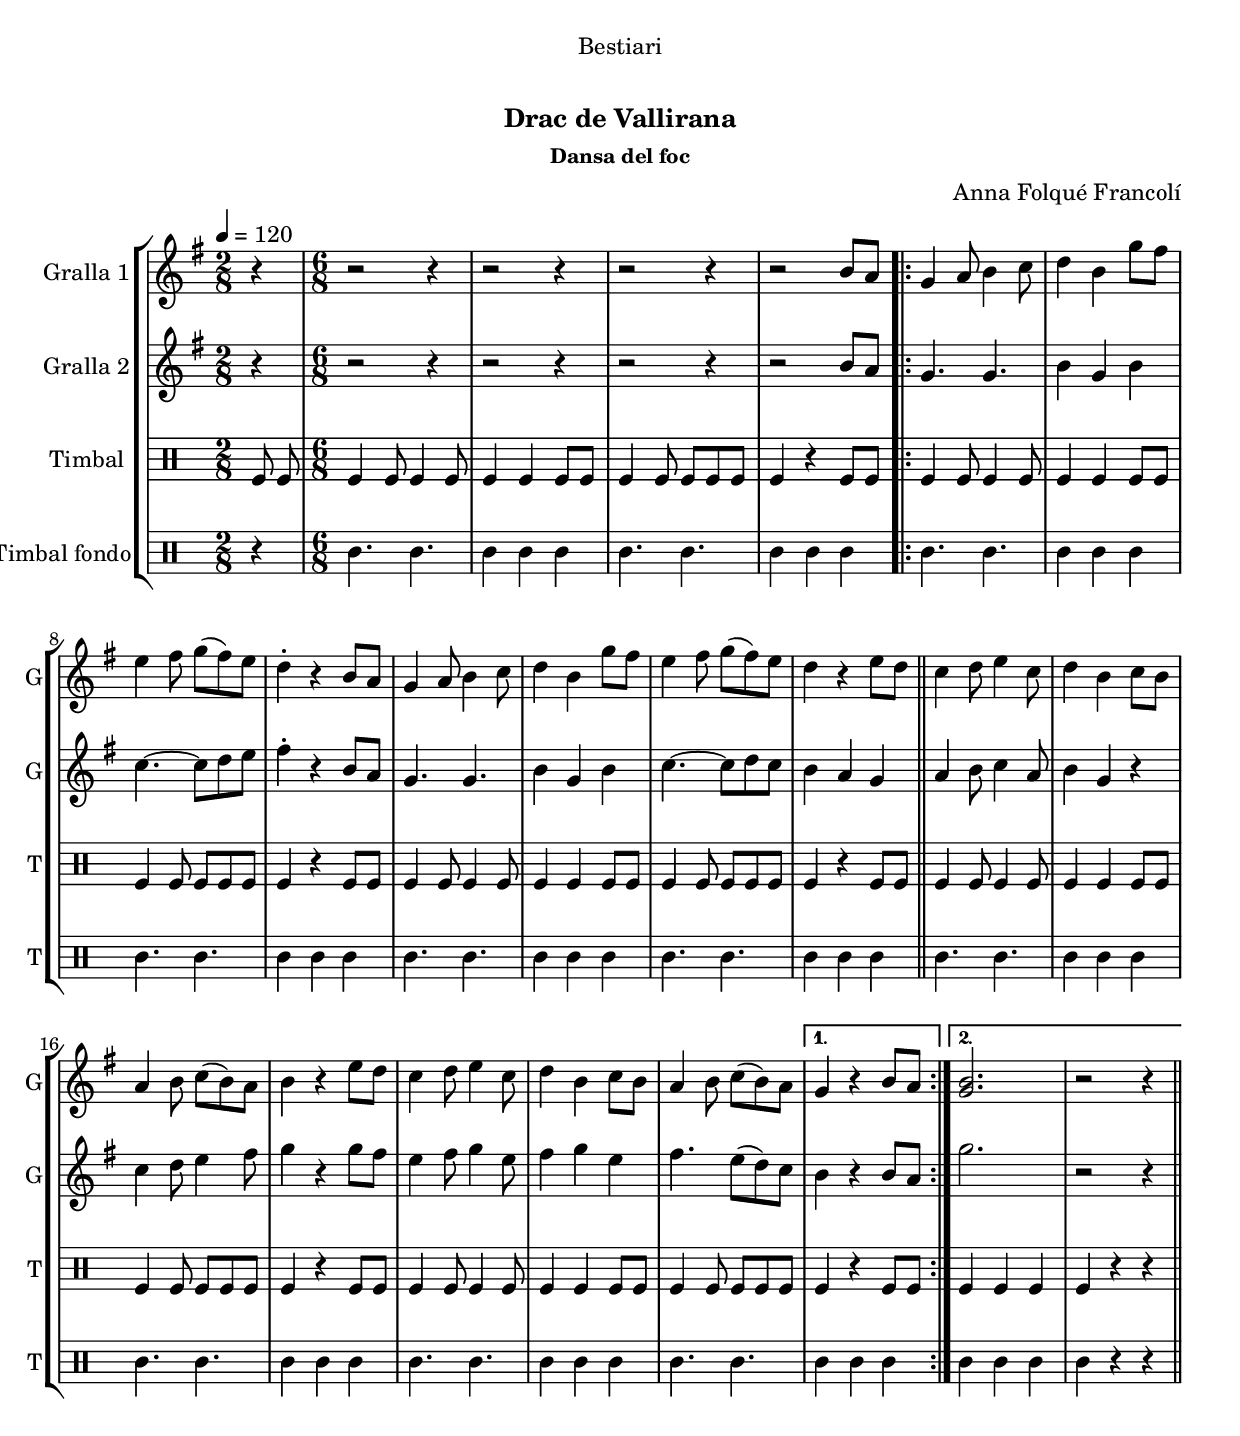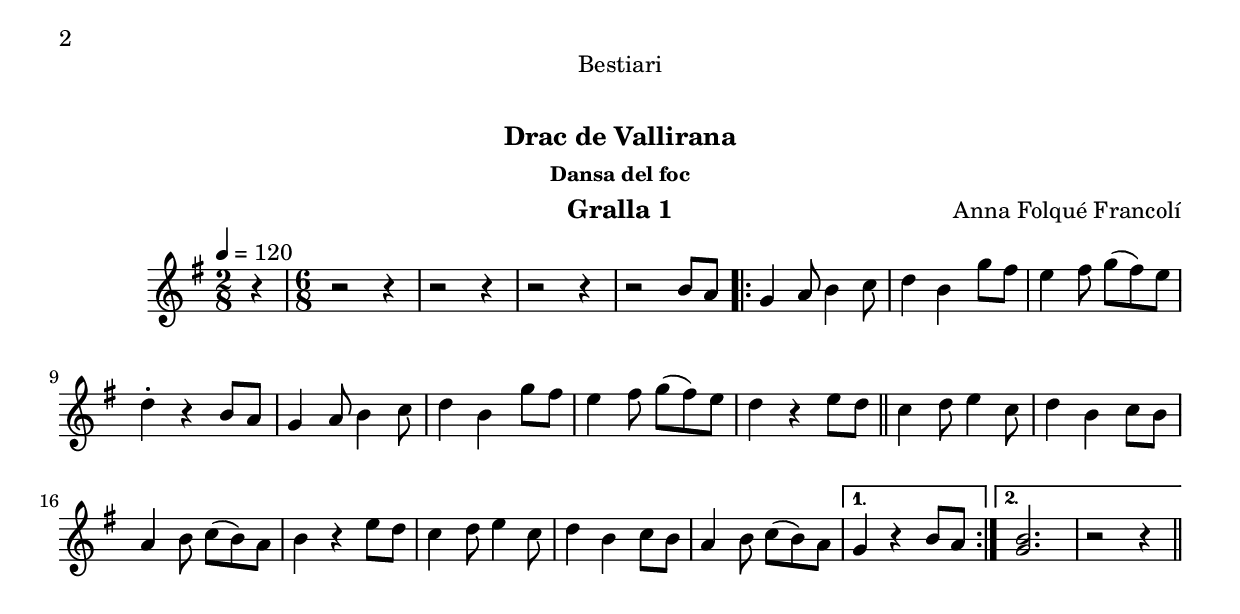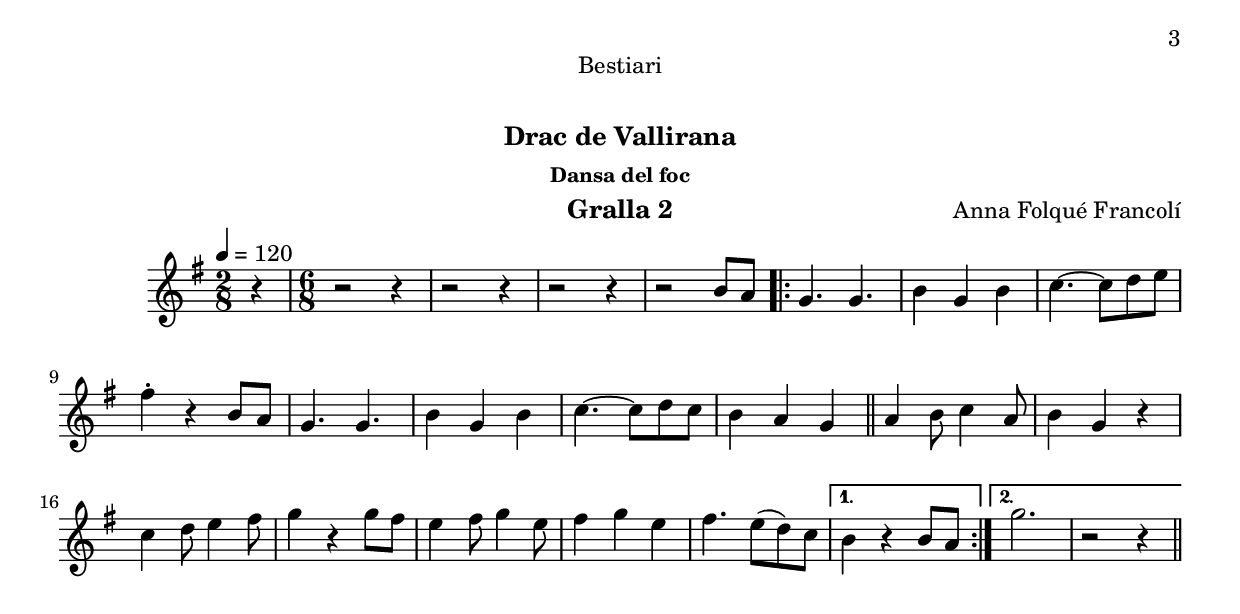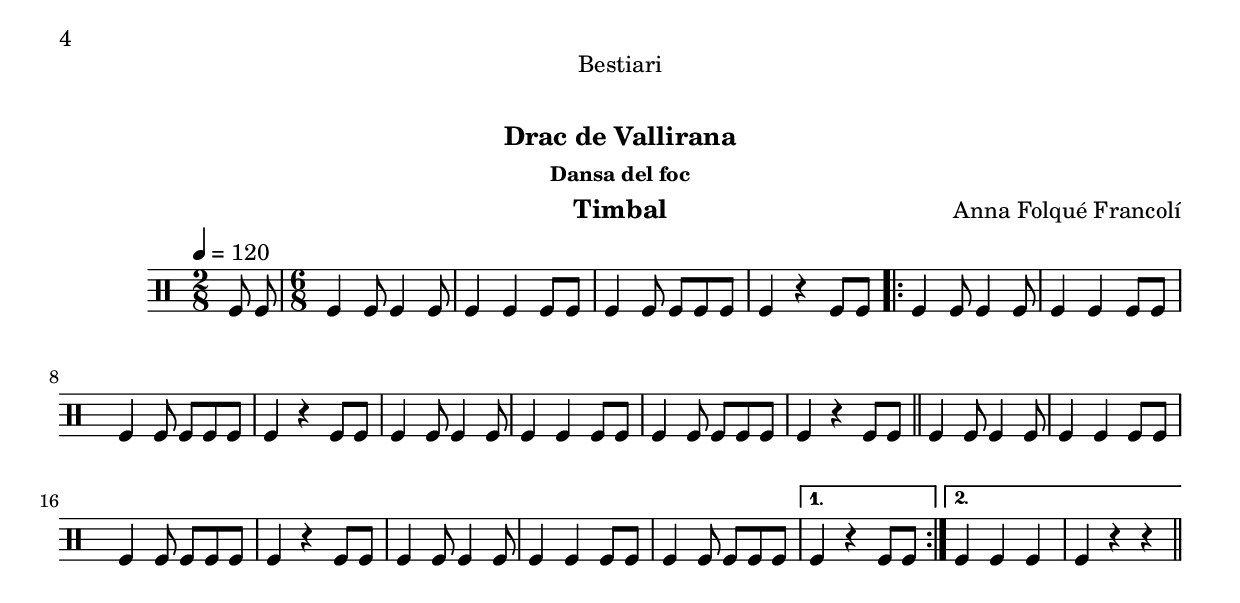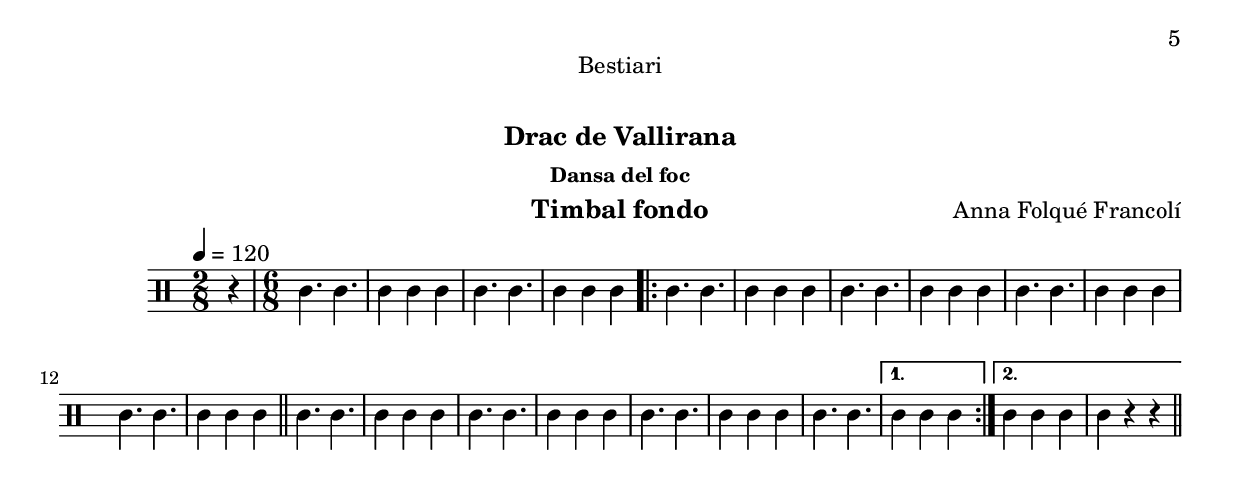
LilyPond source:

\version "2.22.1"

\header {
  dedication="Bestiari"
  title="   "
  subtitle="Drac de Vallirana"
  subsubtitle="Dansa del foc"
  poet="   "
  meter=""
  piece=""
  composer="Anna Folqué Francolí"
  arranger=""
  opus=""
  instrument=""
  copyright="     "
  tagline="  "
}

liniaroAa =
\relative b'
{
  \tempo 4=120
  \clef treble
  \key g \major
  \time 2/8
  r4  |
  \time 6/8   r2 r4  |
  r2 r4  |
  r2 r4  |
  %05
  r2 b8 a  |
  \repeat volta 2 { g4 a8 b4 c8  |
  d4 b g'8 fis  |
  e4 fis8 g ( fis ) e  |
  d4-. r b8 a  |
  %10
  g4 a8 b4 c8  |
  d4 b g'8 fis  |
  e4 fis8 g ( fis ) e  |
  d4 r e8 d  \bar "||"
  c4 d8 e4 c8  |
  %15
  d4 b c8 b  |
  a4 b8 c ( b ) a  |
  b4 r e8 d  |
  c4 d8 e4 c8  |
  d4 b c8 b  |
  %20
  a4 b8 c ( b ) a }
  \alternative { { g4 r b8 a }
  { <g b>2.  |
  r2 r4 } } \bar "||"
}

liniaroAb =
\relative b'
{
  \tempo 4=120
  \clef treble
  \key g \major
  \time 2/8
  r4  |
  \time 6/8   r2 r4  |
  r2 r4  |
  r2 r4  |
  %05
  r2 b8 a  |
  \repeat volta 2 { g4. g  |
  b4 g b  |
  c4. ~ c8 d e  |
  fis4-. r b,8 a  |
  %10
  g4. g  |
  b4 g b  |
  c4. ~ c8 d c  |
  b4 a g  \bar "||"
  a4 b8 c4 a8  |
  %15
  b4 g r  |
  c4 d8 e4 fis8  |
  g4 r g8 fis  |
  e4 fis8 g4 e8  |
  fis4 g e  |
  %20
  fis4. e8 ( d ) c }
  \alternative { { b4 r b8 a }
  { g'2.  |
  r2 r4 } } \bar "||"
}

liniaroAc =
\drummode
{
  \tempo 4=120
  \time 2/8
  tomfl8 tomfl  |
  \time 6/8   tomfl4 tomfl8 tomfl4 tomfl8  |
  tomfl4 tomfl tomfl8 tomfl  |
  tomfl4 tomfl8 tomfl tomfl tomfl  |
  %05
  tomfl4 r tomfl8 tomfl  |
  \repeat volta 2 { tomfl4 tomfl8 tomfl4 tomfl8  |
  tomfl4 tomfl tomfl8 tomfl  |
  tomfl4 tomfl8 tomfl tomfl tomfl  |
  tomfl4 r tomfl8 tomfl  |
  %10
  tomfl4 tomfl8 tomfl4 tomfl8  |
  tomfl4 tomfl tomfl8 tomfl  |
  tomfl4 tomfl8 tomfl tomfl tomfl  |
  tomfl4 r tomfl8 tomfl  \bar "||"
  tomfl4 tomfl8 tomfl4 tomfl8  |
  %15
  tomfl4 tomfl tomfl8 tomfl  |
  tomfl4 tomfl8 tomfl tomfl tomfl  |
  tomfl4 r tomfl8 tomfl  |
  tomfl4 tomfl8 tomfl4 tomfl8  |
  tomfl4 tomfl tomfl8 tomfl  |
  %20
  tomfl4 tomfl8 tomfl tomfl tomfl }
  \alternative { { tomfl4 r tomfl8 tomfl }
  { tomfl4 tomfl tomfl  |
  tomfl4 r r } } \bar "||"
}

liniaroAd =
\drummode
{
  \tempo 4=120
  \time 2/8
  r4  |
  \time 6/8   tomml4. tomml  |
  tomml4 tomml tomml  |
  tomml4. tomml  |
  %05
  tomml4 tomml tomml  |
  \repeat volta 2 { tomml4. tomml  |
  tomml4 tomml tomml  |
  tomml4. tomml  |
  tomml4 tomml tomml  |
  %10
  tomml4. tomml  |
  tomml4 tomml tomml  |
  tomml4. tomml  |
  tomml4 tomml tomml  \bar "||"
  tomml4. tomml  |
  %15
  tomml4 tomml tomml  |
  tomml4. tomml  |
  tomml4 tomml tomml  |
  tomml4. tomml  |
  tomml4 tomml tomml  |
  %20
  tomml4. tomml }
  \alternative { { tomml4 tomml tomml }
  { tomml4 tomml tomml  |
  tomml4 r r } } \bar "||"
}

\bookpart {
  \score {
    \new StaffGroup {
      \override Score.RehearsalMark #'self-alignment-X = #LEFT
      <<
        \new Staff \with {instrumentName = #"Gralla 1" shortInstrumentName = #"G"} \liniaroAa
        \new Staff \with {instrumentName = #"Gralla 2" shortInstrumentName = #"G"} \liniaroAb
        \new DrumStaff \with {instrumentName = #"Timbal" shortInstrumentName = #"T"} \liniaroAc
        \new DrumStaff \with {instrumentName = #"Timbal fondo" shortInstrumentName = #"T"} \liniaroAd
      >>
    }
    \layout {}
  }
  \score { \unfoldRepeats
    \new StaffGroup {
      \override Score.RehearsalMark #'self-alignment-X = #LEFT
      <<
        \new Staff \with {instrumentName = #"Gralla 1" shortInstrumentName = #"G"} \liniaroAa
        \new Staff \with {instrumentName = #"Gralla 2" shortInstrumentName = #"G"} \liniaroAb
        \new DrumStaff \with {instrumentName = #"Timbal" shortInstrumentName = #"T"} \liniaroAc
        \new DrumStaff \with {instrumentName = #"Timbal fondo" shortInstrumentName = #"T"} \liniaroAd
      >>
    }
    \midi {
      \set Staff.midiInstrument = "oboe"
      \set DrumStaff.midiInstrument = "drums"
    }
  }
}

\bookpart {
  \header {instrument="Gralla 1"}
  \score {
    \new StaffGroup {
      \override Score.RehearsalMark #'self-alignment-X = #LEFT
      <<
        \new Staff \liniaroAa
      >>
    }
    \layout {}
  }
  \score { \unfoldRepeats
    \new StaffGroup {
      \override Score.RehearsalMark #'self-alignment-X = #LEFT
      <<
        \new Staff \liniaroAa
      >>
    }
    \midi {
      \set Staff.midiInstrument = "oboe"
      \set DrumStaff.midiInstrument = "drums"
    }
  }
}

\bookpart {
  \header {instrument="Gralla 2"}
  \score {
    \new StaffGroup {
      \override Score.RehearsalMark #'self-alignment-X = #LEFT
      <<
        \new Staff \liniaroAb
      >>
    }
    \layout {}
  }
  \score { \unfoldRepeats
    \new StaffGroup {
      \override Score.RehearsalMark #'self-alignment-X = #LEFT
      <<
        \new Staff \liniaroAb
      >>
    }
    \midi {
      \set Staff.midiInstrument = "oboe"
      \set DrumStaff.midiInstrument = "drums"
    }
  }
}

\bookpart {
  \header {instrument="Timbal"}
  \score {
    \new StaffGroup {
      \override Score.RehearsalMark #'self-alignment-X = #LEFT
      <<
        \new DrumStaff \liniaroAc
      >>
    }
    \layout {}
  }
  \score { \unfoldRepeats
    \new StaffGroup {
      \override Score.RehearsalMark #'self-alignment-X = #LEFT
      <<
        \new DrumStaff \liniaroAc
      >>
    }
    \midi {
      \set Staff.midiInstrument = "oboe"
      \set DrumStaff.midiInstrument = "drums"
    }
  }
}

\bookpart {
  \header {instrument="Timbal fondo"}
  \score {
    \new StaffGroup {
      \override Score.RehearsalMark #'self-alignment-X = #LEFT
      <<
        \new DrumStaff \liniaroAd
      >>
    }
    \layout {}
  }
  \score { \unfoldRepeats
    \new StaffGroup {
      \override Score.RehearsalMark #'self-alignment-X = #LEFT
      <<
        \new DrumStaff \liniaroAd
      >>
    }
    \midi {
      \set Staff.midiInstrument = "oboe"
      \set DrumStaff.midiInstrument = "drums"
    }
  }
}

